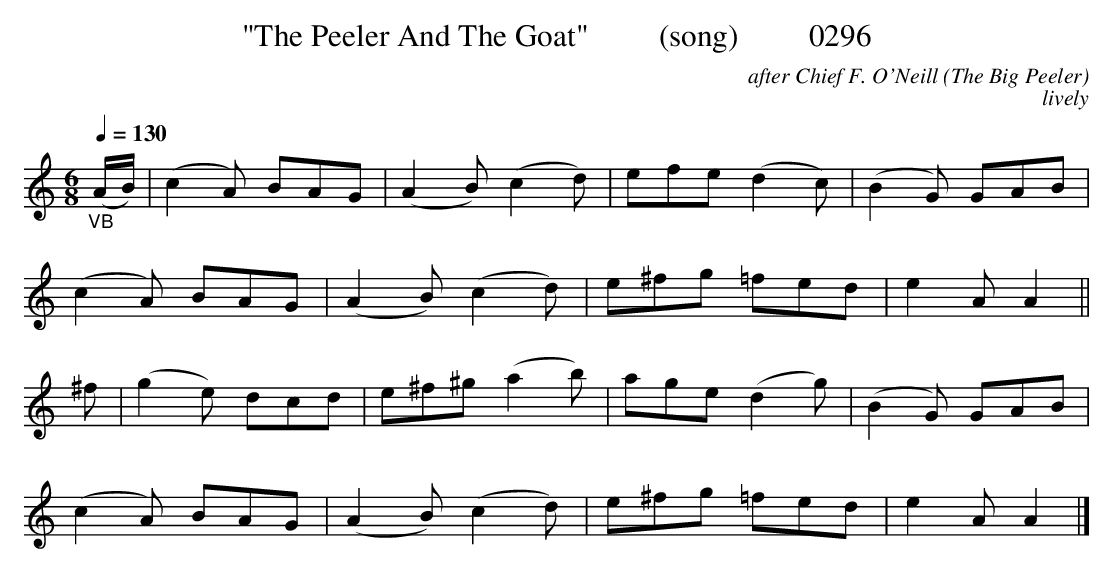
X:1
T:"The Peeler And The Goat"         (song)         0296
C:after Chief F. O'Neill (The Big Peeler)
C:lively
Q:1/4=130
M:6/8
L:1/8
K:C
"_VB"(A/2B/2)|(c2A) BAG|(A2B) (c2d)|efe (d2c)|(B2G) GAB|
(c2A) BAG|(A2B) (c2d)|e^fg =fed|e2A A2||
^f|(g2e) dcd|e^f^g (a2b)|age (d2g)|(B2G) GAB|
(c2A) BAG|(A2B) (c2d)|e^fg =fed|e2A A2|]
